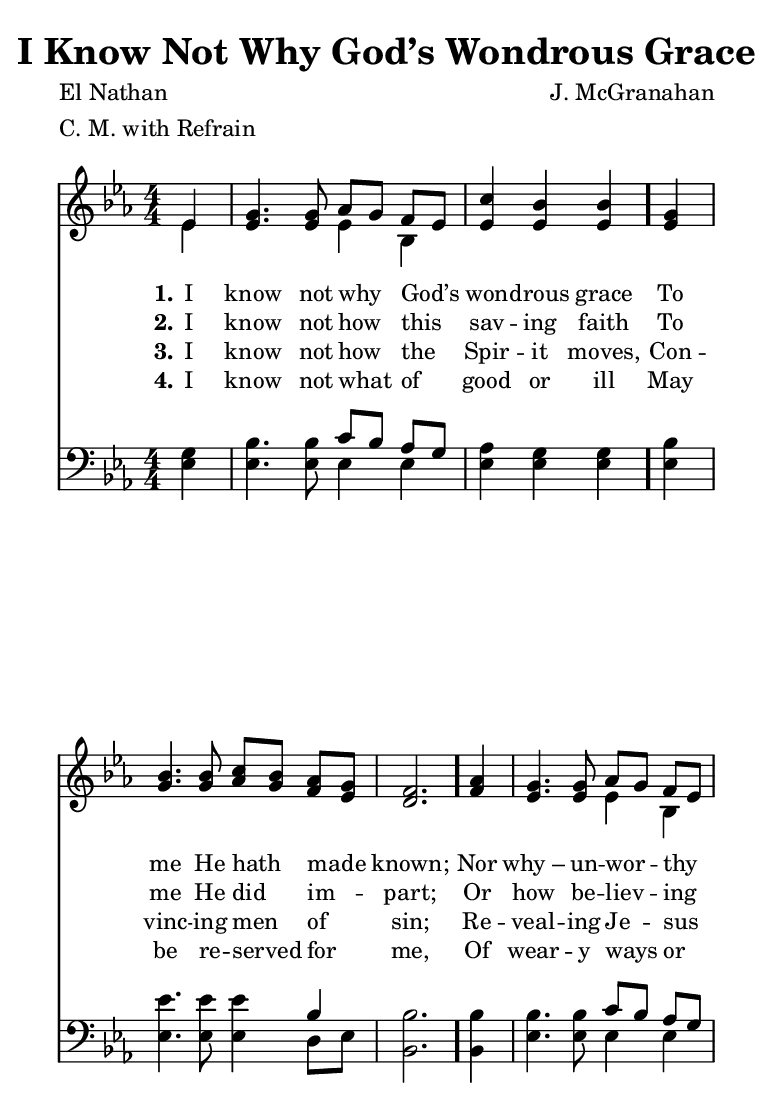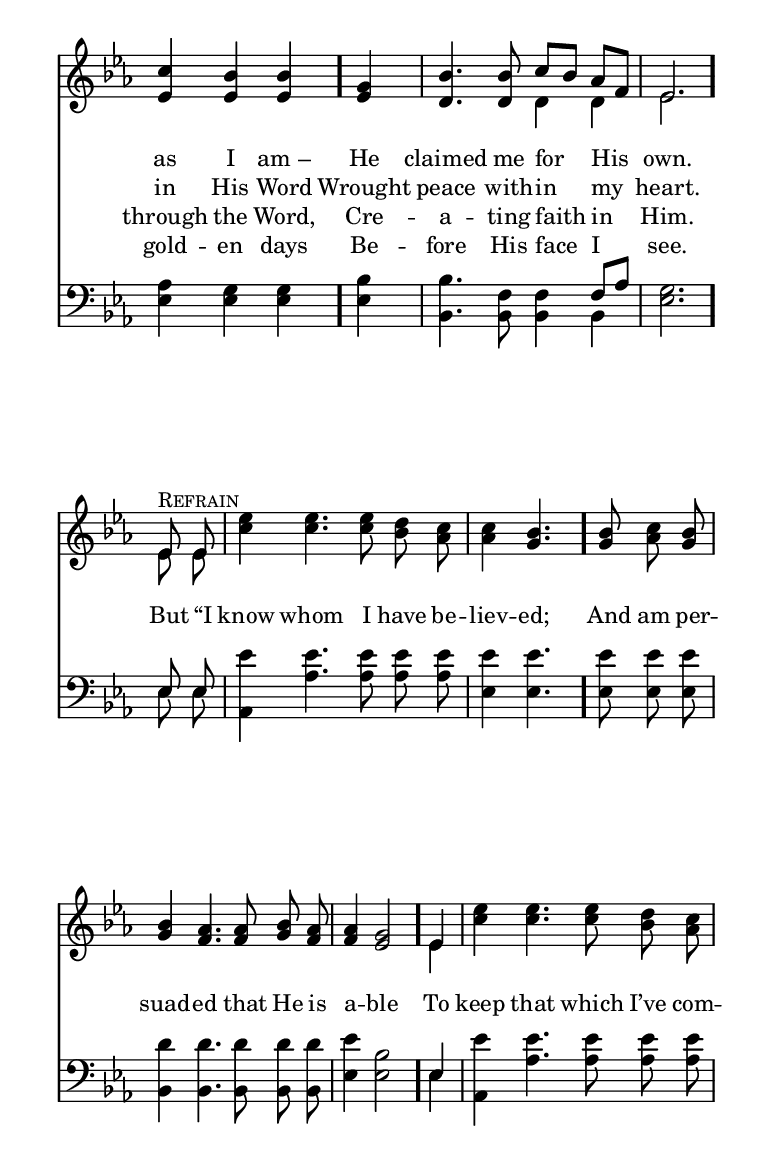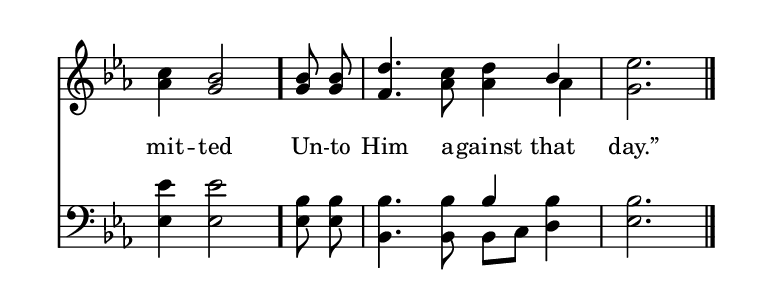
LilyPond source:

\include "common/global.ily"
\paper {
  \include "common/paper.ily"
  systems-per-page = ##f
}

\header{
  hymnnumber = "167"
  title = "I Know Not Why God’s Wondrous Grace"
  tunename = ""
  meter = "C. M. with Refrain"
  poet = "El Nathan"
  composer = "J. McGranahan"
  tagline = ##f
}

global = {
  \include "common/overrides.ily"
  \override Staff.TimeSignature.style = #'numbered
  \time 4/4
  \override Score.MetronomeMark.transparent = ##t % hide all fermata changes too
  \tempo 4=90
  \key ees \major
  \partial 4
  \autoBeamOff
}

notesSoprano = {
\global
\relative c' {

  ees4 | g4. g8 aes[ g] f[ ees] | c'4 bes bes
  g4 | bes4. bes8 c[ bes] aes[ g] | f2.
  aes4 | g4. g8 aes[ g] f[ ees] | c'4 bes bes
  g4 | bes4. bes8 c[ bes] aes[ f] | ees2. \eogbreak

  << s^\markup { \small \caps "Refrain" }
  { ees8 ees | ees'4 ees4. ees8 d c | c4 bes4. } >>
  bes8 c bes | bes4 aes4. aes8 bes aes | aes4 g2
  ees4 | ees'4 ees4. ees8 d c | c4 bes2
  bes8 bes | d4. c8 d4 bes | ees2.

  \bar "|."

}
}

notesAlto = {
\global
\relative e' {

  ees4 | ees4. ees8 ees4 bes | ees ees ees
  ees | g4. g8 aes[ g] f[ ees] d2.
  f4 | ees4. ees8 ees4 bes | ees ees ees
  ees4 | d4. d8 d4 d | ees2.

  ees8 ees | c'4 c4. c8 bes aes | aes4 g4.
  g8 aes g | g4 f4. f8 g f | f4 ees2
  ees4 | c'4 c4. c8 bes aes | aes4 g2
  g8 g | f4. aes8 aes4 aes | g2.

}
}

notesTenor = {
\global
\relative a {

  g4 | bes4. bes8 c[ bes] aes[ g] | aes4 g g
  bes4 | ees4. ees8 ees4 bes4 | bes2.
  bes4 | bes4. bes8 c[ bes] aes[ g] | aes4 g g
  bes4 | bes4. f8 f4 f8[ aes] | g2.

  ees8 ees | ees'4 ees4. ees8 ees ees | ees4 ees4.
  ees8 ees ees | d4 d4. d8 d d | ees4 bes2
  ees,4 | ees'4 ees4. ees8 ees ees | ees4 ees2
  bes8 bes | bes4. bes8 bes4 bes | bes2.

}
}

notesBass = {
\global
\relative f {

  ees4 | ees4. ees8 ees4 ees | ees ees ees
  ees4 | ees4. ees8 ees4 d8[ ees] | bes2.
  bes4 | ees4. ees8 ees4 ees | ees ees ees
  ees4 | bes4. bes8 bes4 bes | ees2.

  ees8 ees | aes,4 aes'4. aes8 aes aes | ees4 ees4.
  ees8 ees ees | bes4 bes4. bes8 bes bes | ees4 ees2
  ees4 | aes,4 aes'4. aes8 aes aes | ees4 ees2
  ees8 ees | bes4. bes8 bes8[ c] d4 | ees2.

}
}

Refrain = \lyricmode {

But “I know whom I have be -- liev -- ed; \bar "."
And am per -- suad -- ed that He is a -- ble \bar "."
To keep that which I’ve com -- mit -- ted \bar "."
Un -- to Him a -- gainst that day.” \bar "."

}

wordsA = \lyricmode {
\set stanza = "1."

I know not why God’s won -- drous grace \bar "."
To me He hath made known; \bar "."
Nor why_– un -- wor -- thy as I am_– \bar "."
He claimed me for His own. \bar "."

}

wordsB = \lyricmode {
\set stanza = "2."

I know not how this sav -- ing faith
To me He did im -- part;
Or how be -- liev -- ing in His Word
Wrought peace with -- in my heart.

\Refrain

}

wordsC = \lyricmode {
\set stanza = "3."

I know not how the Spir -- it moves,
Con -- vinc -- ing men of sin;
Re -- veal -- ing Je -- sus through the Word,
Cre -- a -- ting faith in Him.

}

wordsD = \lyricmode {
\set stanza = "4."

I know not what of good or ill
May be re -- served for me,
Of wear -- y ways or gold -- en days
Be -- fore His face I see.

}

\score {
  \context ChoirStaff <<
    \context Staff = upper <<
      \set Staff.autoBeaming = ##f
      \set ChoirStaff.systemStartDelimiter = #'SystemStartBar
      \set ChoirStaff.printPartCombineTexts = ##f
      \partcombine #'(2 . 11) \notesSoprano \notesAlto
      \context NullVoice = sopranos { \voiceOne << \notesSoprano >> }
      \context Lyrics = one   \lyricsto sopranos \wordsA
      \context Lyrics = two   \lyricsto sopranos \wordsB
      \context Lyrics = three \lyricsto sopranos \wordsC
      \context Lyrics = four  \lyricsto sopranos \wordsD
    >>
    \context Staff = men <<
      \set Staff.autoBeaming = ##f
      \clef bass
      \set ChoirStaff.printPartCombineTexts = ##f
      \partcombine #'(2 . 11) \notesTenor \notesBass
    >>
  >>
  \layout {
    \include "common/layout.ily"
  }
  #(cond ((ly:get-option 'eog-midi-permitted) #{ \midi{
    \include "common/midi.ily"
  } #}))
}

\version "2.19.49"  % necessary for upgrading to future LilyPond versions.

% vi:set et ts=2 sw=2 ai nocindent syntax=lilypond:
